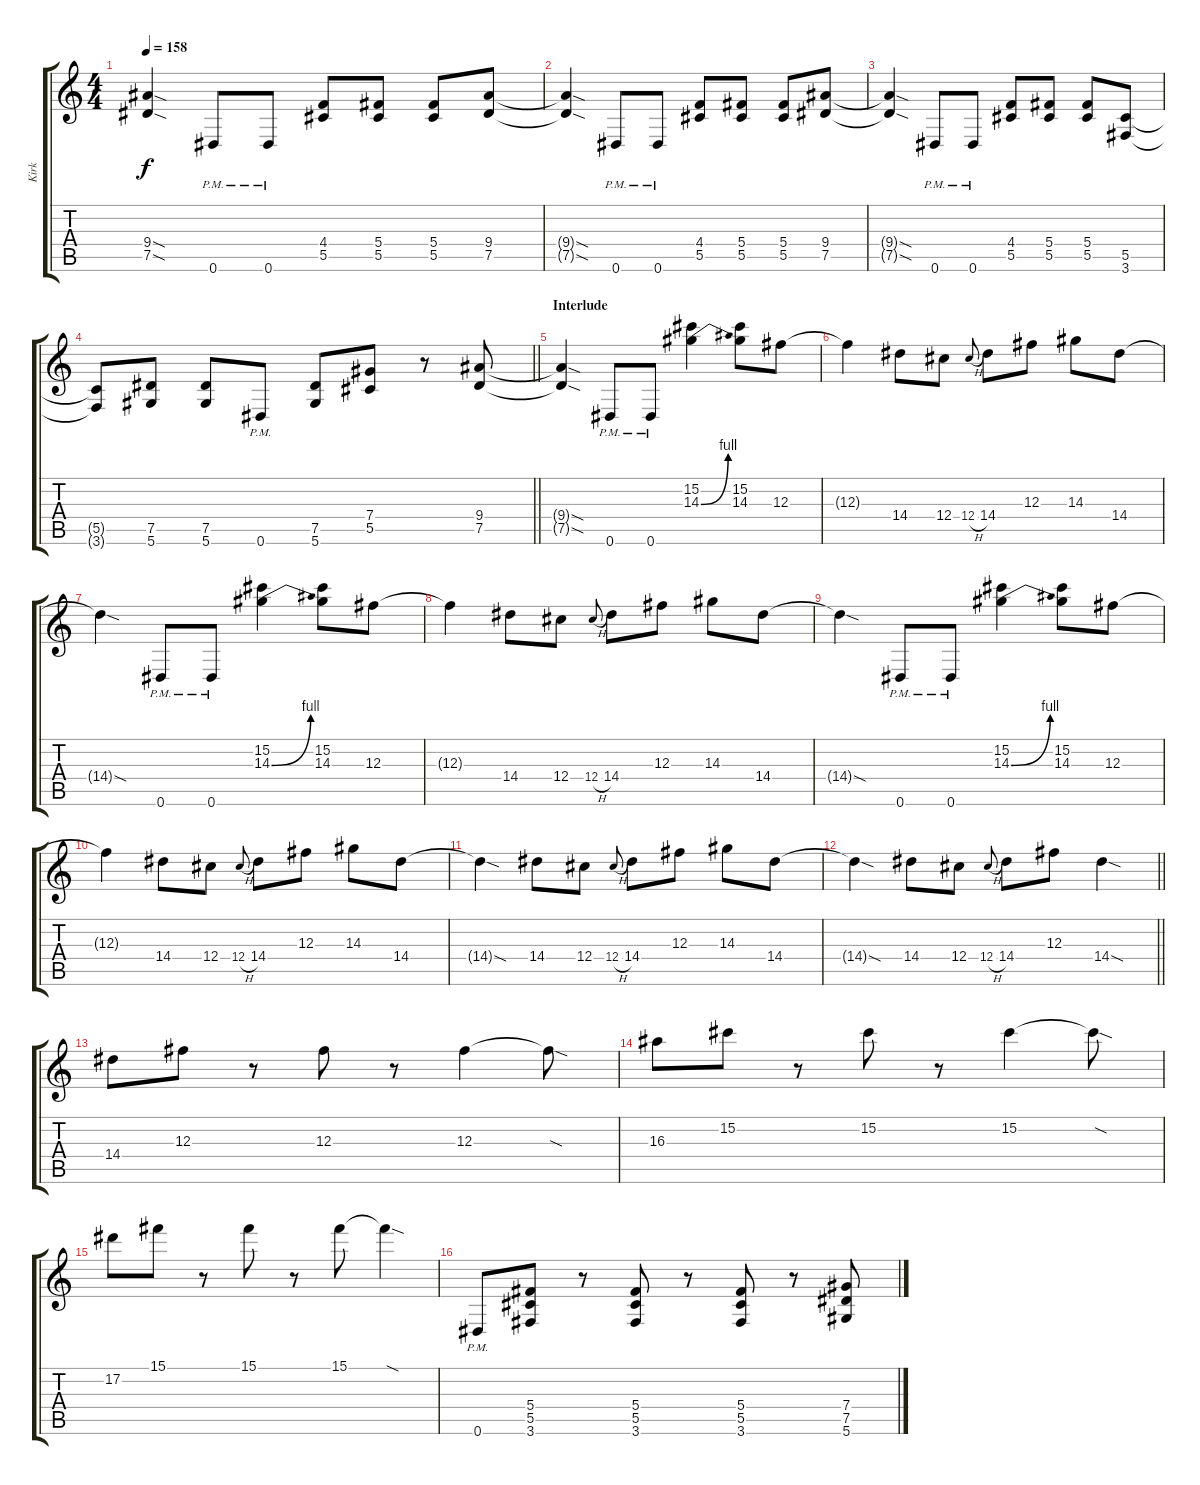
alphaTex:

\track ("Kirk" "Kirk") {instrument distortionguitar}
\staff {score tabs}
\tuning (Eb4 Bb3 Gb3 Db3 Ab2 Eb2) {hide}
\ts (4 4)
\section ("" "")
\tempo 158
\clef g2
\ks c
(9.4{sod t} 7.5{sod t}).4{dy f} 0.6{pm}.8 0.6{pm}.8 (4.4 5.5).8 (5.4 5.5).8 (5.4 5.5).8 (9.4 7.5).8 |
(9.4{sod t} 7.5{sod t}).4 0.6{pm}.8 0.6{pm}.8 (4.4 5.5).8 (5.4 5.5).8 (5.4 5.5).8 (9.4 7.5).8 |
(9.4{sod t} 7.5{sod t}).4 0.6{pm}.8 0.6{pm}.8 (4.4 5.5).8 (5.4 5.5).8 (5.4 5.5).8 (5.5 3.6).8 |
\barLineRight lightlight
(5.5{t} 3.6{t}).8 (7.5 5.6).8 (7.5 5.6).8 0.6{pm}.8 (7.5 5.6).8 (7.4 5.5).8 r.8 (9.4 7.5).8 |
\section ("" "Interlude")
(9.4{sod t} 7.5{sod t}).4 0.6{pm}.8 0.6{pm}.8 (15.2 14.3{be (bend 0 0 60 4)}).4 (15.2 14.3).8 12.3.8 |
12.3{t}.4 14.4.8 12.4.8 12.4{h}.8{gr onbeat} 14.4.8 12.3.8 14.3.8 14.4.8 |
14.4{sod t}.4 0.6{pm}.8 0.6{pm}.8 (15.2 14.3{be (bend 0 0 60 4)}).4 (15.2 14.3).8 12.3.8 |
12.3{t}.4 14.4.8 12.4.8 12.4{h}.8{gr onbeat} 14.4.8 12.3.8 14.3.8 14.4.8 |
14.4{sod t}.4 0.6{pm}.8 0.6{pm}.8 (15.2 14.3{be (bend 0 0 60 4)}).4 (15.2 14.3).8 12.3.8 |
12.3{t}.4 14.4.8 12.4.8 12.4{h}.8{gr onbeat} 14.4.8 12.3.8 14.3.8 14.4.8 |
14.4{sod t}.4 14.4.8 12.4.8 12.4{h}.8{gr onbeat} 14.4.8 12.3.8 14.3.8 14.4.8 |
\barLineRight lightlight
14.4{sod t}.4 14.4.8 12.4.8 12.4{h}.8{gr onbeat} 14.4.8 12.3.8 14.4{sod}.4 |
\section ("" "")
14.4.8 12.3.8 r.8 12.3.8 r.8 12.3.4 12.3{sod t}.8 |
16.3.8 15.2.8 r.8 15.2.8 r.8 15.2.4 15.2{sod t}.8 |
17.2.8 15.1.8 r.8 15.1.8 r.8 15.1.8 15.1{sod t}.4 |
0.6{pm}.8 (5.4 5.5 3.6).8 r.8 (5.4 5.5 3.6).8 r.8 (5.4 5.5 3.6).8 r.8 (7.4 7.5 5.6).8
